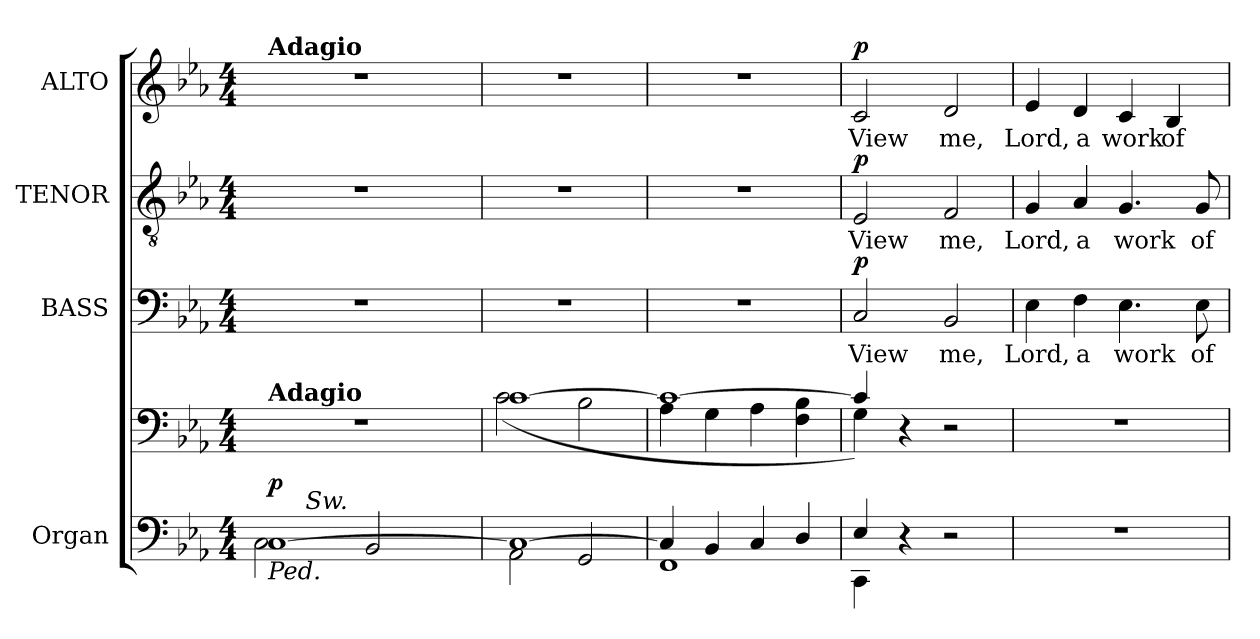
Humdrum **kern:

**kern	**kern	**dynam	**kern	**text	**dynam	**kern	**text	**dynam	**kern	**text	**dynam
*part4	*part4	*part4	*part3	*part3	*part3	*part2	*part2	*part2	*part1	*part1	*part1
*staff5	*staff4	*staff4/5	*staff3	*staff3	*staff3	*staff2	*staff2	*staff2	*staff1	*staff1	*staff1
*I"Organ	*	*	*I"BASS	*	*	*I"TENOR	*	*	*I"ALTO	*	*
*I'Org.	*	*	*I'B.	*	*	*I'T.	*	*	*I'A.	*	*
!!LO:PB:g=z
*clefF4	*clefF4	*	*clefF4	*	*	*clefGv2	*	*	*clefG2	*	*
*	*	*	*	*	*	*ITrd7c12	*	*	*	*	*
*k[b-e-a-]	*k[b-e-a-]	*	*k[b-e-a-]	*	*	*k[b-e-a-]	*	*	*k[b-e-a-]	*	*
*E-:	*E-:	*	*E-:	*	*	*E-:	*	*	*E-:	*	*
*M4/4	*M4/4	*	*M4/4	*	*	*M4/4	*	*	*M4/4	*	*
*MM60	*MM60	*	*MM60	*	*	*MM60	*	*	*MM60	*	*
=1	=1	=1	=1	=1	=1	=1	=1	=1	=1	=1	=1
*^	*	*	*	*	*	*	*	*	*	*	*
!	!	!	!	!	!	!	!	!	!	!LO:TX:a:B:t=Adagio	!	!
!	!	!LO:TX:a:B:t=Adagio	!	!	!	!	!	!	!	!	!	!
!LO:TX:b:i:t=Ped.	!	!	!	!	!	!	!	!	!	!	!	!
*	*^	*	*	*	*	*	*	*	*	*	*	*
[1Ci	2Ci\	16ryy	1r	p	1r	.	.	1r	.	.	1r	.	.
.	.	32ryy	.	.	.	.	.	.	.	.	.	.	.
.	.	256..ryy	.	.	.	.	.	.	.	.	.	.	.
!	!	!LO:TX:a:i:t=Sw.	!	!	!	!	!	!	!	!	!	!	!
.	.	2ryy	.	.	.	.	.	.	.	.	.	.	.
.	2BB-i/	.	.	.	.	.	.	.	.	.	.	.	.
.	.	4ryy	.	.	.	.	.	.	.	.	.	.	.
.	.	8ryy	.	.	.	.	.	.	.	.	.	.	.
.	.	64ryy	.	.	.	.	.	.	.	.	.	.	.
.	.	128ryy	.	.	.	.	.	.	.	.	.	.	.
.	.	1024ryy	.	.	.	.	.	.	.	.	.	.	.
*	*v	*v	*	*	*	*	*	*	*	*	*	*	*
=2	=2	=2	=2	=2	=2	=2	=2	=2	=2	=2	=2	=2
*	*	*^	*	*	*	*	*	*	*	*	*	*
1Ci_	2AA-i\	[1ci	(2ci\	.	1r	.	.	1r	.	.	1r	.	.
.	2GGi/	.	2B-i\	.	.	.	.	.	.	.	.	.	.
=3	=3	=3	=3	=3	=3	=3	=3	=3	=3	=3	=3	=3	=3
4Ci/]	1FFi	1ci_	4A-i\	.	1r	.	.	1r	.	.	1r	.	.
4BB-i/	.	.	4Gi\	.	.	.	.	.	.	.	.	.	.
4Ci/	.	.	4A-i\	.	.	.	.	.	.	.	.	.	.
4Di/	.	.	4Fi\ 4B-i	.	.	.	.	.	.	.	.	.	.
=4	=4	=4	=4	=4	=4	=4	=4	=4	=4	=4	=4	=4	=4
!	!	!	!	!	!	!LO:LY:b:color=#000000	!	!	!	!	!	!	!
!	!	!	!	!	!	!	!	!	!LO:LY:b:color=#000000	!	!	!	!
!	!	!	!	!	!	!	!	!	!	!	!	!LO:LY:b:color=#000000	!
4E-i/	4CCi\	4ci/]	4Gi\)	.	2Ci/	View	p	2EE-i/	View	p	2ci/	View	p
4r	2.ryy	4r	2.ryy	.	.	.	.	.	.	.	.	.	.
!	!	!	!	!	!	!LO:LY:b:color=#000000	!	!	!	!	!	!	!
!	!	!	!	!	!	!	!	!	!LO:LY:b:color=#000000	!	!	!	!
!	!	!	!	!	!	!	!	!	!	!	!	!LO:LY:b:color=#000000	!
2r	.	2r	.	.	2BB-i/	me,	.	2FFi/	me,	.	2di/	me,	.
*v	*v	*	*	*	*	*	*	*	*	*	*	*	*
*	*v	*v	*	*	*	*	*	*	*	*	*	*
=5	=5	=5	=5	=5	=5	=5	=5	=5	=5	=5	=5
!	!	!	!	!LO:LY:b:color=#000000	!	!	!	!	!	!	!
!	!	!	!	!	!	!	!LO:LY:b:color=#000000	!	!	!	!
!	!	!	!	!	!	!	!	!	!	!LO:LY:b:color=#000000	!
1r	1r	.	4E-i\	Lord,	.	4GGi/	Lord,	.	4e-i/	Lord,	.
!	!	!	!	!LO:LY:b:color=#000000	!	!	!	!	!	!	!
!	!	!	!	!	!	!	!LO:LY:b:color=#000000	!	!	!	!
!	!	!	!	!	!	!	!	!	!	!LO:LY:b:color=#000000	!
.	.	.	4Fi\	a	.	4AA-i/	a	.	4di/	a	.
!	!	!	!	!LO:LY:b:color=#000000	!	!	!	!	!	!	!
!	!	!	!	!	!	!	!LO:LY:b:color=#000000	!	!	!	!
!	!	!	!	!	!	!	!	!	!	!LO:LY:b:color=#000000	!
.	.	.	4.E-i\	work	.	4.GGi/	work	.	4ci/	work	.
!	!	!	!	!	!	!	!	!	!	!LO:LY:b:color=#000000	!
.	.	.	.	.	.	.	.	.	4B-i/	of	.
!	!	!	!	!LO:LY:b:color=#000000	!	!	!	!	!	!	!
!	!	!	!	!	!	!	!LO:LY:b:color=#000000	!	!	!	!
.	.	.	8E-i\	of	.	8GGi/	of	.	.	.	.
=	=	=	=	=	=	=	=	=	=	=	=
*-	*-	*-	*-	*-	*-	*-	*-	*-	*-	*-	*-
